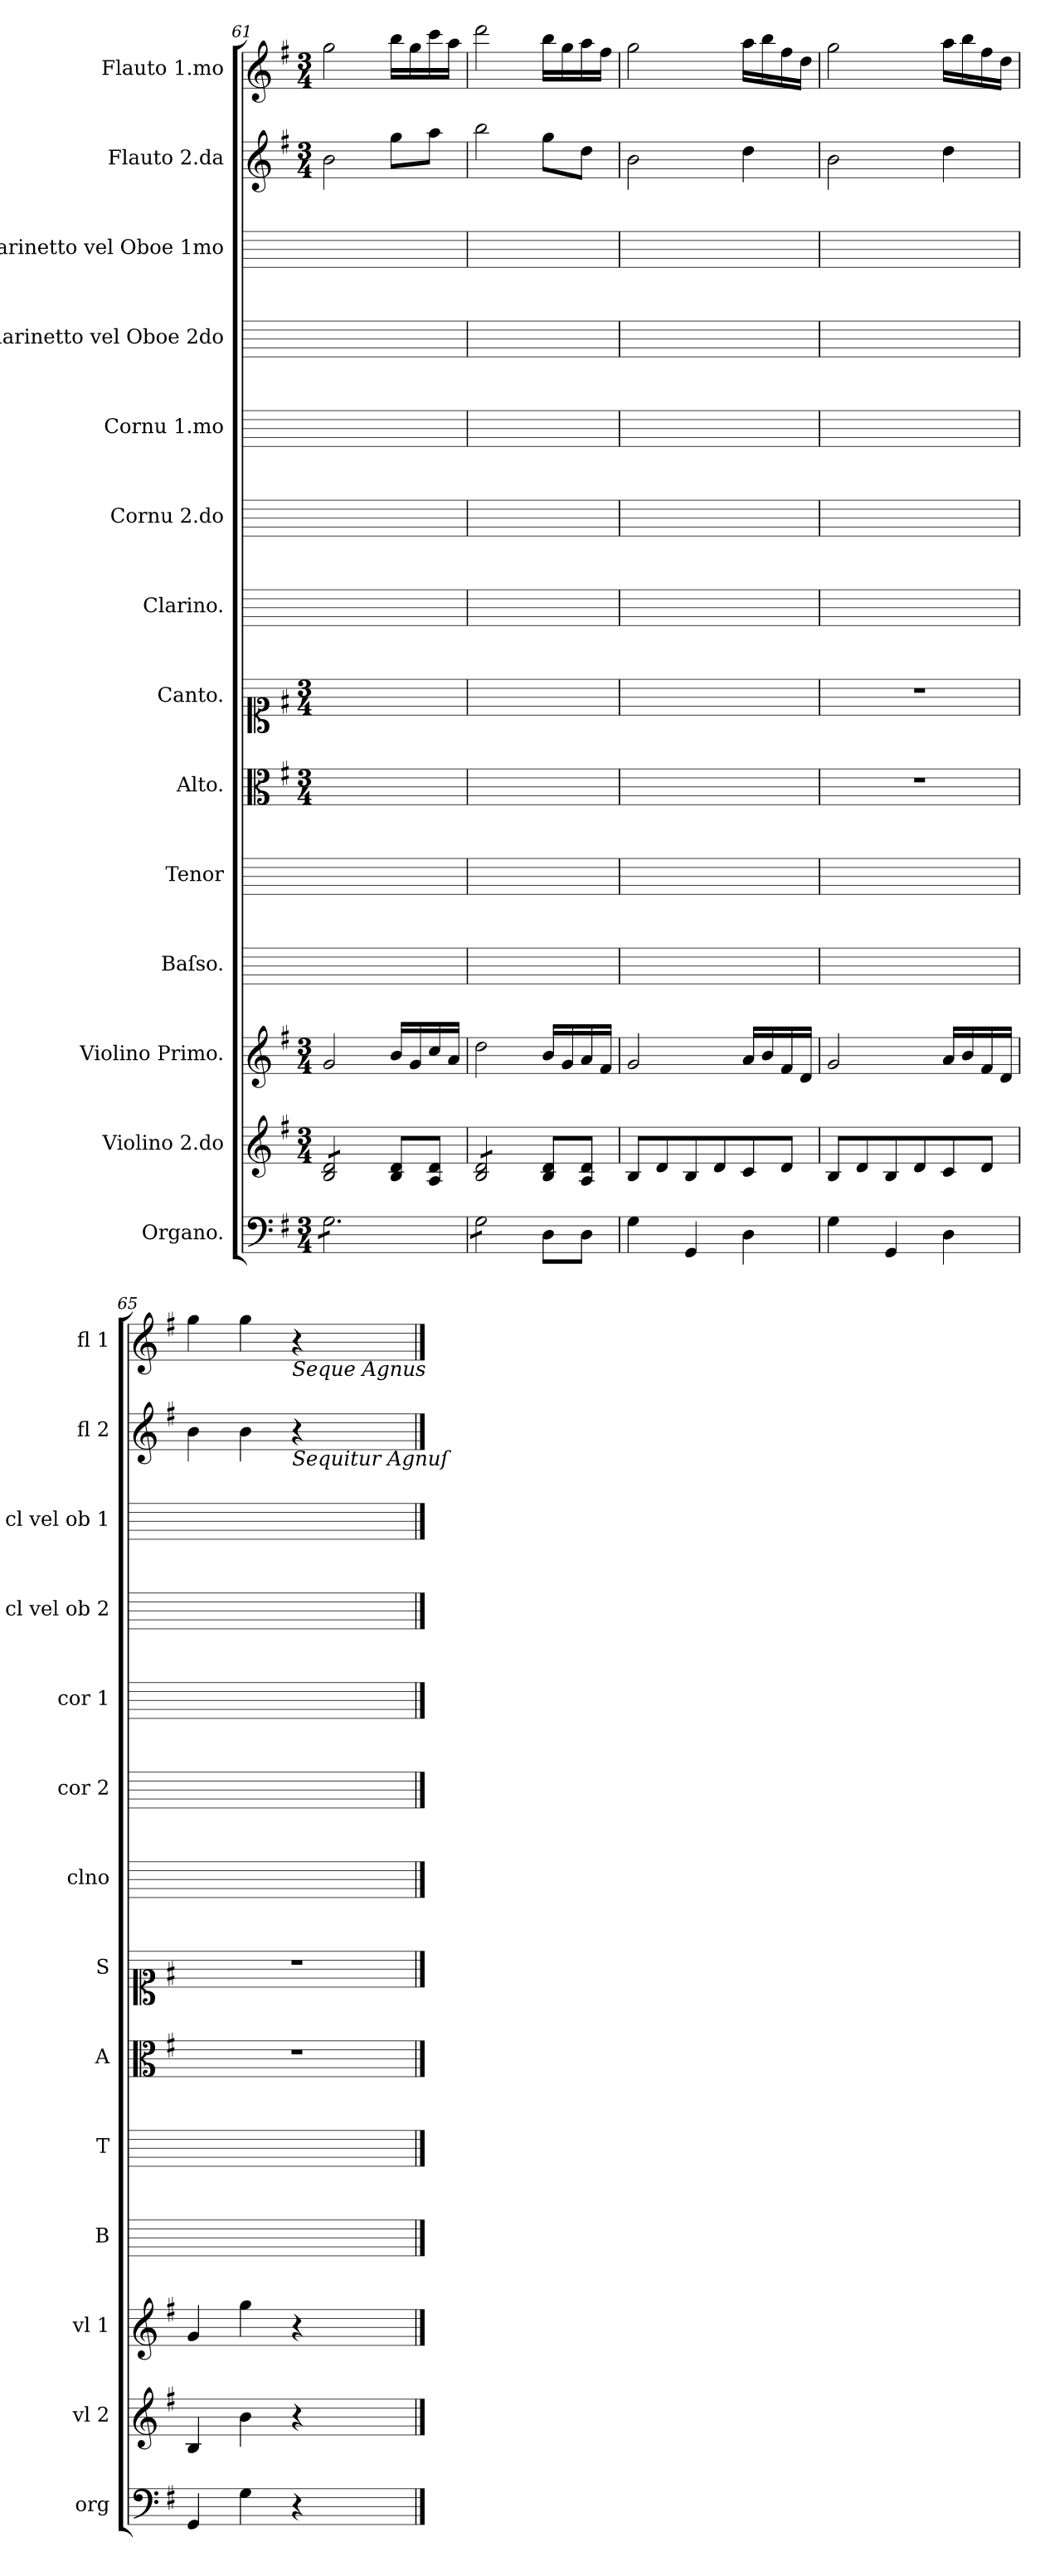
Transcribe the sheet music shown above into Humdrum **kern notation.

**kern	**kern	**kern	**kern	**kern	**kern	**kern	**kern	**kern	**kern	**kern	**kern	**kern	**kern
*part14	*part13	*part12	*part11	*part10	*part9	*part8	*part7	*part6	*part5	*part4	*part3	*part2	*part1
*staff14	*staff13	*staff12	*staff11	*staff10	*staff9	*staff8	*staff7	*staff6	*staff5	*staff4	*staff3	*staff2	*staff1
*I"Organo.	*I"Violino 2.do	*I"Violino Primo.	*I"Baſso.	*I"Tenor	*I"Alto.	*I"Canto.	*I"Clarino.	*I"Cornu 2.do	*I"Cornu 1.mo	*I"Clarinetto vel Oboe 2do	*I"Clarinetto vel Oboe 1mo	*I"Flauto 2.da	*I"Flauto 1.mo
*I'org	*I'vl 2	*I'vl 1	*I'B	*I'T	*I'A	*I'S	*I'clno	*I'cor 2	*I'cor 1	*I'cl vel ob 2	*I'cl vel ob 1	*I'fl 2	*I'fl 1
*clefF4	*clefG2	*clefG2	*	*	*clefC3	*clefC1	*	*	*	*	*	*clefG2	*clefG2
*k[f#]	*k[f#]	*k[f#]	*	*	*k[f#]	*k[f#]	*	*	*	*	*	*k[f#]	*k[f#]
*G:	*G:	*G:	*	*	*G:	*G:	*	*	*	*	*	*G:	*G:
*M3/4	*M3/4	*M3/4	*	*	*M3/4	*M3/4	*	*	*	*	*	*M3/4	*M3/4
=61	=61	=61	=61	=61	=61	=61	=61	=61	=61	=61	=61	=61	=61
*tremolo	*	*	*	*	*	*	*	*	*	*	*	*	*
*	*tremolo	*	*	*	*	*	*	*	*	*	*	*	*
8G\L	8B/ 8d/L	2g/	2.ryy	2.ryy	2.ryy	2.ryy	2.ryy	2.ryy	2.ryy	2.ryy	2.ryy	2b\	2gg\
8G\	8B/ 8d/	.	.	.	.	.	.	.	.	.	.	.	.
8G\	8B/ 8d/	.	.	.	.	.	.	.	.	.	.	.	.
8G\	8B/ 8d/J	.	.	.	.	.	.	.	.	.	.	.	.
*	*Xtremolo	*	*	*	*	*	*	*	*	*	*	*	*
8G\	8B/ 8d/L	16b/LL	.	.	.	.	.	.	.	.	.	8gg\L	16bb\LL
.	.	16g/	.	.	.	.	.	.	.	.	.	.	16gg\
8G\J	8A/ 8d/J	16cc/	.	.	.	.	.	.	.	.	.	8aa\J	16ccc\
.	.	16a/JJ	.	.	.	.	.	.	.	.	.	.	16aa\JJ
=62	=62	=62	=62	=62	=62	=62	=62	=62	=62	=62	=62	=62	=62
*	*tremolo	*	*	*	*	*	*	*	*	*	*	*	*
8G\L	8B/ 8d/L	2dd\	2.ryy	2.ryy	2.ryy	2.ryy	2.ryy	2.ryy	2.ryy	2.ryy	2.ryy	2bb\	2ddd\
8G\	8B/ 8d/	.	.	.	.	.	.	.	.	.	.	.	.
8G\	8B/ 8d/	.	.	.	.	.	.	.	.	.	.	.	.
8G\J	8B/ 8d/J	.	.	.	.	.	.	.	.	.	.	.	.
*	*Xtremolo	*	*	*	*	*	*	*	*	*	*	*	*
*Xtremolo	*	*	*	*	*	*	*	*	*	*	*	*	*
8D\L	8B/ 8d/L	16b/LL	.	.	.	.	.	.	.	.	.	8gg\L	16bb\LL
.	.	16g/	.	.	.	.	.	.	.	.	.	.	16gg\
8D\J	8A/ 8d/J	16a/	.	.	.	.	.	.	.	.	.	8dd\J	16aa\
.	.	16f#/JJ	.	.	.	.	.	.	.	.	.	.	16ff#\JJ
=63	=63	=63	=63	=63	=63	=63	=63	=63	=63	=63	=63	=63	=63
4G\	8B/L	2g/	2.ryy	2.ryy	2.ryy	2.ryy	2.ryy	2.ryy	2.ryy	2.ryy	2.ryy	2b\	2gg\
.	8d/	.	.	.	.	.	.	.	.	.	.	.	.
4GG/	8B/	.	.	.	.	.	.	.	.	.	.	.	.
.	8d/	.	.	.	.	.	.	.	.	.	.	.	.
4D\	8c/	16a/LL	.	.	.	.	.	.	.	.	.	4dd\	16aa\LL
.	.	16b/	.	.	.	.	.	.	.	.	.	.	16bb\
.	8d/J	16f#/	.	.	.	.	.	.	.	.	.	.	16ff#\
.	.	16d/JJ	.	.	.	.	.	.	.	.	.	.	16dd\JJ
=64	=64	=64	=64	=64	=64	=64	=64	=64	=64	=64	=64	=64	=64
4G\	8B/L	2g/	2.ryy	2.ryy	2.r	2.r	2.ryy	2.ryy	2.ryy	2.ryy	2.ryy	2b\	2gg\
.	8d/	.	.	.	.	.	.	.	.	.	.	.	.
4GG/	8B/	.	.	.	.	.	.	.	.	.	.	.	.
.	8d/	.	.	.	.	.	.	.	.	.	.	.	.
4D\	8c/	16a/LL	.	.	.	.	.	.	.	.	.	4dd\	16aa\LL
.	.	16b/	.	.	.	.	.	.	.	.	.	.	16bb\
.	8d/J	16f#/	.	.	.	.	.	.	.	.	.	.	16ff#\
.	.	16d/JJ	.	.	.	.	.	.	.	.	.	.	16dd\JJ
=65	=65	=65	=65	=65	=65	=65	=65	=65	=65	=65	=65	=65	=65
4GG/	4B/	4g/	2.ryy	2.ryy	2.r	2.r	2.ryy	2.ryy	2.ryy	2.ryy	2.ryy	4b\	4gg\
4G\	4b\	4gg\	.	.	.	.	.	.	.	.	.	4b\	4gg\
!	!	!	!	!	!	!	!	!	!	!	!	!	!LO:TX:b:i:t=Seque Agnus
!	!	!	!	!	!	!	!	!	!	!	!	!LO:TX:b:i:t=Sequitur Agnuſ	!
4r	4r	4r	.	.	.	.	.	.	.	.	.	4r	4r
==	==	==	==	==	==	==	==	==	==	==	==	==	==
*-	*-	*-	*-	*-	*-	*-	*-	*-	*-	*-	*-	*-	*-
